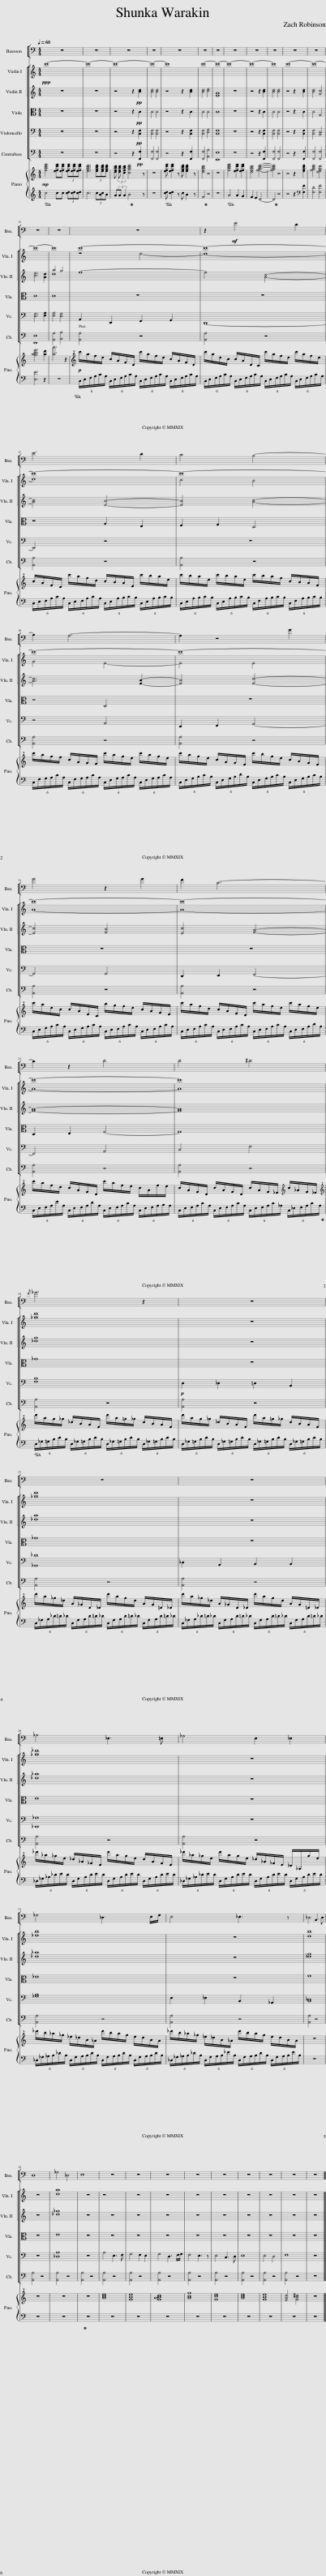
X:1
%%score 1 [ [ ( 2 3 ) ( 4 5 ) ] 6 7 8 ] { 9 | 10 }
L:1/8
Q:1/4=68
M:4/4
I:linebreak $
K:C
V:1 bass
V:2 treble
V:3 treble
V:4 treble
V:5 treble
V:6 alto
V:7 bass
V:8 bass transpose=-12
V:9 treble
V:10 treble
V:1
 z8 | z8 | z8 | z8 | z8 | %5
 z8 | z8 | z8 | z8 | z8 | %10
 z8 | z8 |$ z8 | z8 | z8 | %15
 z2!mf! E4 D2 |$ E6 D2 | C4 B,4- |$ B,2 A,6- | A,2 z4 G2 |$ %20
 G4 z2 G2 | F2 C6- |$ C2 z2 D4 | D4 ^D4 |${/F} _G6 z2 | %25
 z8 |$ z8 | z8 |$ _A,4 _E,3 =E, | _G,4 E,2 _E,2 |$ %30
 _G,4 _D,3 E,/G,/ | E,4 _E,3 z | _D,4 B,,3 D, |$ D,8 | _G,4 _D,4 | %35
 E,8 | z8 | z8 | z8 | z8 | %40
 z8 | z8 | z8 | z8 | z8 |] %45
V:2
!ppp! c'8- | c'8- | c'8- | c'8- | c'8 | %5
 c'8- | c'8- | c'8- | c'8- | c'8 | %10
 c'8- | c'8- |$ c'8- | c'8 | c'8- | %15
 c'8- |$ c'8- | c'8- |$ c'8- | c'8- |$ %20
 c'8- | c'8- |$ c'8- | c'8 |$ [_gd']8 | %25
 z8 |$ [_gd']8 | z8 |$ [_g_d']8 | z8 |$ %30
 [_eb]8 | z8 | [db]8 |$ z8 | [da]8 | %35
 z8 | z8 | z8 | z8 | z8 | %40
 z8 | z8 | z8 | z8 | z8 |] %45
V:3
 x8 | x8 | x8 | x8 | x8 | %5
 x8 | x8 | x8 | x8 | x8 | %10
 x8 | x8 |$ x8 | x8 | z4 d4- | %15
 d8- |$ d8 | c4 B4 |$ G4 E4- | E4 E4 |$ %20
 A8- | A8- |$ A8- | A8 |$ x8 | %25
 x8 |$ x8 | x8 |$ x8 | x8 |$ %30
 x8 | x8 | x8 |$ x8 | x8 | %35
 x8 | x8 | x8 | x8 | x8 | %40
 x8 | x8 | x8 | x8 | x8 |] %45
V:4
 z8 | z8 | z4 z2!pp! [Bd]2 | [Bd]4 [Bd]4 | z4 z2 [Bd]2 | %5
 [Bd]4 [ce]4 | [EA]8 | z8 | z4 z2 [Bd]2 | [Bd]4 [Bd]4 | %10
 z4 z2 [Bd]2 | [Bd]4 [Gc]4 |$ [Be]6 [Ad]2 | a4 g4 | f8- | %15
 f4 [Ac]4- |$ [Ac]4 [EB]4- | [EB]4 [Ac]4- |$ [Ac]6 [EB]2- | [EB]4 [Ec]4- |$ %20
 [Ec]4 [FB]4 | [Ec]4 [FA]4- |$ [FA]8- | [FA]8 |$ [_dg]8 | %25
 z8 |$ [_da]8 | z8 |$ [_d_a]8 | z8 |$ %30
 [_d_a]8 | z8 | [_dg]8 |$ z8 | [_d_g]8 | %35
 z8 | z8 | z8 | z8 | z8 | %40
 z8 | z8 | z8 | z8 | z8 |] %45
V:5
 x8 | x8 | x8 | x8 | x8 | %5
 x8 | x8 | x8 | x8 | x8 | %10
 x8 | x8 |$ x8 | d8 | x8 | %15
 x8 |$ x8 | x8 |$ x8 | x8 |$ %20
 x8 | x8 |$ x8 | x8 |$ x8 | %25
 x8 |$ x8 | x8 |$ x8 | x8 |$ %30
 x8 | x8 | x8 |$ x8 | x8 | %35
 x8 | x8 | x8 | x8 | x8 | %40
 x8 | x8 | x8 | x8 | x8 |] %45
V:6
 z8 | z8 | z4 z2!pp! C2 | C4 C4 | z4 z2 C2 | %5
 C4 C4 | C8 | z8 | z4 z2 C2 | C4 C4 | %10
 z4 z2 C2 | C4 G,4 |$ C8 | C8 | z8 | %15
 z8 |$ z4 A,2 E,2 | F,2 G,2 D,4 |$ z4 D,4 | z8 |$ %20
 z8 | z8 |$ D,2 E,2 F,4- | F,8 |$ _G8 | %25
 z8 |$ _G8 | z8 |$ E8 | z8 |$ %30
 _E8 | z8 | F8 |$ z8 | E8 | %35
 z8 | z8 | z8 | z8 | z8 | %40
 z8 | z8 | z8 | z8 | z8 |] %45
V:7
 z8 | z8 | z4 z2!pp! [C,F,]2 | [C,F,]4 [C,F,]4 | z4 z2 [C,F,]2 | %5
 [C,F,]4 [D,G,]4 | [C,F,]8 | z8 | z4 z2 [C,F,]2 | [C,F,]4 [C,F,]4 | %10
 z4 z2 [C,F,]2 | [C,F,]4 [B,,D,]4 |$ [D,G,]6 [E,A,]2 | [E,A,]4 [D,G,]4 | A,,2 E,,2 F,,2 G,,2 | %15
 D,,8- |$ D,,4 z4 | z8 |$ z4 A,,4 | E,,2 F,,2 G,,4- |$ %20
 G,,4 G,,4 | D,,2 E,,2 F,,4- |$ F,,4 A,,4 | C,4 F,4 |$ [F,B,]8 | %25
!p! D,2 _D,2 =D,2 B,,2 |$ [_G,,_D]8 | _D,2 A,,2 B,,2 B,,2 |$ [_D,,_G,]8 | z8 |$ %30
 [_G,B,]8 | E,2 _E,2 B,,2 _G,,2 | [B,,_D,]8 |$ z8 | [_D,A,]8 | %35
 z8 | A,4 E,3 F, | G,4 F,2 E,2 | G,4 D,3 F,/G,/ | F,4 E,3 z | %40
 E,4 C,3 D, | E,8 | E,4 D,4 | F,8 | z8 |] %45
V:8
 z8 | z8 | z4 z2!pp! [F,,F,]2 | [F,,F,]4 [F,,F,]4 | z4 z2 [F,,F,]2 | %5
 [F,,F,]4 [A,,A,]4 | [E,,E,]8 | z8 | z4 z2 [F,,F,]2 | [F,,F,]4 [F,,F,]4 | %10
 z4 z2 [F,,F,]2 | [F,,F,]4 [F,,F,]4 |$ [E,,E,]8 | [A,,A,]4 [B,,B,]4 | [A,,A,]4 z4 | %15
 [A,,A,]4 z4 |$ [A,,A,]4 z4 | [A,,A,]4 z4 |$ [A,,A,]4 z4 | [A,,A,]4 z4 |$ %20
 [A,,A,]4 z4 | [A,,A,]4 z4 |$ [A,,A,]4 z4 | [A,,A,]4 z4 |$ [A,,A,]4 z4 | %25
 [A,,A,]4 z4 |$ [A,,A,]4 z4 | [A,,A,]4 z4 |$ [A,,A,]4 z4 | [A,,A,]4 z4 |$ %30
 [A,,A,]4 z4 | [A,,A,]4 z4 | [A,,A,]4 z4 |$ [A,,A,]4 z4 | [A,,A,]4 z4 | %35
 [A,,A,]4 z4 | [A,,A,]4 z4 | [A,,A,]4 z4 | [A,,A,]4 z4 | [A,,A,]4 z4 | %40
 [A,,A,]4 z4 | [A,,A,]4 z4 | [A,,A,]4 z4 | [A,,A,]4 z4 | z8 |] %45
V:9
!mp! [fac'e']4 [efc'e'][efc'e'] (3[efc'e'][efc'e'][efc'e'] | [egbd']6 (3[egbd'][egbd'][egbd'] | [dfac'] (3:2:2[dfac'] [cfac']2 [cgbd']4 z | z8 | [efc'e'] [efc'e']2 z [egbd'] [egbd']2 z | %5
 [dfac']4 z4 | z8 | [fac'e']4 [efc'e']2 [efc'e']2 | [dfac']4 [fgbd']4- | [fgbd']4 z4 | %10
 z4 z2 [egbd']2 | [fgbd']4 [degc']4 |$ [gabe']6 [ad']2 | [aa']6 z2 |!p! c''/a'/f'/d'/ c'/a/f/d/ c''/a'/f'/d'/ c'/a/f/d/ | %15
 c''/a'/d'/c'/ c'/a/d/c/ c''/a'/f'/d'/ c''/a'/f'/d'/ |$ c'/a/f/d/ c''/a'/f'/d'/ c'/b/a/e/ c''/b'/a'/e'/ | c''/b'/a'/e'/ c''/b'/a'/e'/ c''/b'/a'/f'/ c'/b/a/f/ |$ c''/a'/g'/f'/ c'/a/g/f/ c''/a'/g'/e'/ c''/a'/g'/e'/ | c''/a'/g'/e'/ c'/a/g/e/ c''/b'/g'/e'/ c'/b/g/e/ |$ %20
 c''/a'/e'/c'/ c'/a/e/c/ b'/g'/f'/e'/ c'/a/g/e/ | c''/a'/f'/d'/ c'/a/f/d/ c''/a'/f'/e'/ c''/a'/f'/e'/ |$ c''/a'/f'/d'/ c'/a/f/d/ c''/a'/f'/e'/ c'/a/f'/e'/ | c'/a/f/d/ c'/a/f/d/ c'/a/f/_e/[K:treble] c/_A/F/_E/ |$[K:treble+8] d'/a/g/_g/ _d/B/A/F/ d'/a/=g/_g/ d/B/A/F/ | %25
 d'/a/g/_g/ _d/B/A/F/ d'/a/=g/_g/ d/B/A/F/ |$ d'/a/_g/_d/ A/_G/D/_D/ d'/a/g/d/ A/G/=D/_D/ | d'/a/_g/_d/ A/_G/D/_D/ d'/a/g/d/ A/G/=D/_D/ |$ _d'/_a/_g/e/ _d/_A/_G/E/ d'/a/g/e/ d/A/G/E/ | _d'/_a/_g/e/ d'/a/g/e/ _d/_A/_G/E/ _D/_A,/g/e/ |$ %30
 _d'/b/_a/_g/ _e/_d/B/_A/ d'/b/a/g/ e/d/B/A/ | _d'/b/_a/_g/ _e/_d/B/_A/ d'/b/a/g/ e/d/B/A/ | z8 |$ z8 | z8 | %35
 z8 | [Ace]8 | [GBe]8 | [GABd]8 | [Acf]8 | %40
 [Gce]8 | [Ace]8 | [GBe]8 | [FAd]4 [GB^d]4 | z8 |] %45
V:10
!ped! c4 cc (3[cd][cd][cd] | c6 (3c[Bc]B | A(3:2:2A A2 B4!ped-up! z | z8 |!ped! [cd] [cd]2 z c B2 z | %5
 F4!ped-up! z4 | z8 |!ped! A4 A2 G2 | F2 E2 D4- | D4!ped-up! z4 | %10
 z4 z2[K:bass] [F,F]2 | [F,D]4 [F,F]4 |$ [E,E]6 z2 | z8 |!ped! (6:4:6C,/E,/F,/A,/C/A,/ (6:4:6C,/E,/F,/A,/C/A,/ (6:4:6C,/E,/F,/A,/C/A,/ (6:4:6C,/E,/F,/A,/C/A,/ | %15
 (6:4:6C,/E,/F,/A,/C/A,/ (6:4:6C,/E,/F,/A,/C/A,/ (6:4:6C,/E,/F,/A,/C/A,/ (6:4:6C,/E,/F,/A,/C/A,/ |$ (6:4:6C,/E,/F,/A,/C/A,/ (6:4:6C,/E,/F,/A,/C/A,/ (6:4:6C,/E,/A,/B,/C/B,/ (6:4:6C,/E,/A,/B,/C/B,/ | (6:4:6C,/E,/A,/B,/C/B,/ (6:4:6C,/E,/A,/B,/C/B,/ (6:4:6C,/F,/A,/B,/C/B,/ (6:4:6C,/F,/A,/B,/C/B,/ |$ (6:4:6C,/F,/G,/A,/C/A,/ (6:4:6C,/F,/G,/A,/C/A,/ (6:4:6C,/E,/G,/A,/C/A,/ (6:4:6C,/E,/G,/A,/C/A,/ | (6:4:6C,/E,/G,/B,/C/B,/ (6:4:6C,/E,/G,/B,/D/B,/ (6:4:6C,/E,/G,/B,/C/B,/ (6:4:6C,/E,/G,/B,/C/B,/ |$ %20
 (6:4:6C,/E,/G,/A,/C/A,/ (6:4:6C,/E,/G,/A,/C/A,/ (6:4:6C,/E,/F,/A,/C/A,/ (6:4:6C,/E,/F,/A,/C/A,/ | (6:4:6C,/E,/F,/A,/C/A,/ (6:4:6C,/E,/F,/A,/C/A,/ (6:4:6C,/E,/F,/A,/C/A,/ (6:4:6C,/E,/F,/A,/D/A,/ |$ (6:4:6C,/E,/F,/A,/E/A,/ (6:4:6C,/E,/F,/A,/D/A,/ (6:4:6C,/E,/F,/A,/C/A,/ (6:4:6C,/E,/F,/A,/B,/A,/ | (6:4:6C,/E,/F,/A,/C/A,/ (6:4:6C,/E,/F,/A,/C/A,/ (6:4:6C,/E,/F,/A,/C/_A,/ (6:4:6C,/_E,/F,/A,/C/A,/!ped-up! |$!ped! (6:4:6D,/_G,/=G,/B,/D/B,/ (6:4:6D,/_G,/=G,/B,/D/B,/ (6:4:6D,/_G,/=G,/B,/D/B,/ (6:4:6D,/_G,/=G,/B,/D/B,/ | %25
 (6:4:6D,/_G,/=G,/B,/D/B,/ (6:4:6D,/_G,/=G,/B,/D/B,/ (6:4:6D,/_G,/=G,/B,/D/B,/ (6:4:6D,/_G,/=G,/B,/D/B,/ |$ (6:4:6D,/_G,/A,/_D/=D/_D/ (6:4:6D,/G,/A,/D/=D/_D/ (6:4:6D,/G,/A,/D/=D/_D/ (6:4:6D,/G,/A,/D/=D/_D/ | (6:4:6D,/_G,/A,/_D/=D/_D/ (6:4:6D,/G,/A,/D/=D/_D/ (6:4:6D,/G,/A,/D/=D/_D/ (6:4:6D,/G,/A,/D/=D/_D/ |$ (6:4:6_D,/_G,/_A,/_D/E/D/ (6:4:6D,/G,/A,/D/E/D/ (6:4:6D,/G,/A,/D/E/D/ (6:4:6D,/G,/A,/D/E/D/ | (6:4:6_D,/_G,/_A,/_D/E/D/ (6:4:6D,/G,/A,/D/E/D/ (6:4:6D,/G,/A,/D/E/D/ (6:4:6D,/G,/A,/D/E/D/ |$ %30
 (6:4:6_D,/_G,/_A,/B,/_D/B,/ (6:4:6D,/G,/A,/B,/D/B,/ (6:4:6D,/G,/A,/B,/D/B,/ (6:4:6D,/G,/A,/B,/D/B,/ | (6:4:6_D,/_G,/_A,/B,/_D/B,/ (6:4:6D,/G,/A,/B,/_E/B,/ (6:4:6D,/G,/A,/B,/D/B,/ (6:4:6D,/G,/A,/B,/E/B,/ | z8 |$ z8 | z8 | %35
 z8!ped-up! | z8 | z8 | z8 | z8 | %40
 z8 | z8 | z8 | z8 | z8 |] %45
